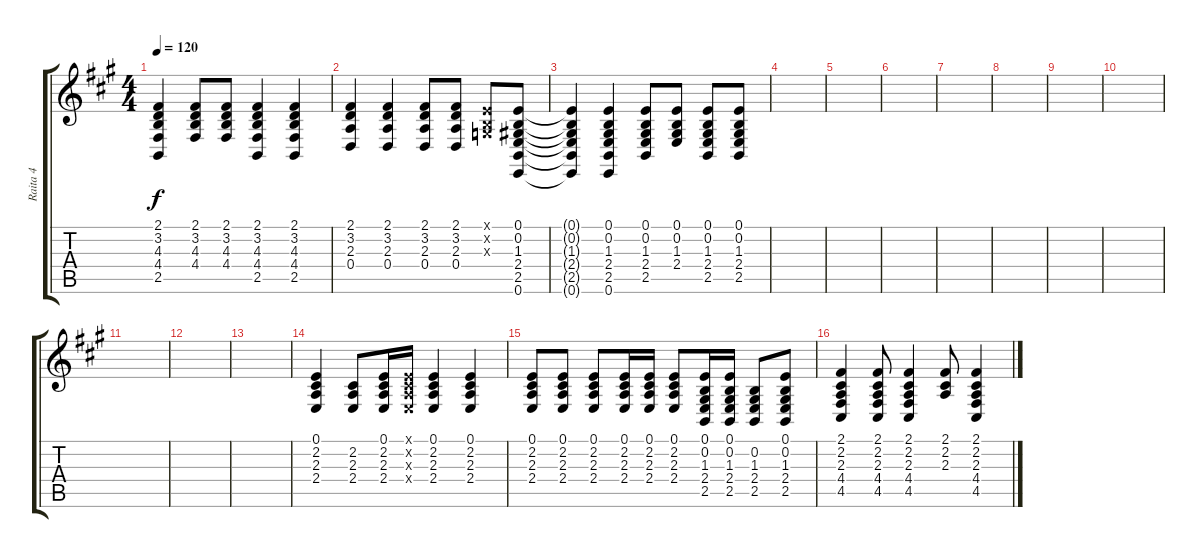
\track ("Raita 4" "Raita 4") {instrument koto}
\staff {score tabs}
\tuning (E4 B3 G3 D3 A2 E2) {hide}
\ts (4 4)
\tempo 120
\clef g2
\ks f#minor
(2.1 3.2 4.3 4.4 2.5).4{dy f} (2.1 3.2 4.3 4.4).8 (2.1 3.2 4.3 4.4).8 (2.1 3.2 4.3 4.4 2.5).4 (2.1 3.2 4.3 4.4 2.5).4 |
(2.1 3.2 2.3 0.4).4 (2.1 3.2 2.3 0.4).4 (2.1 3.2 2.3 0.4).8 (2.1 3.2 2.3 0.4).8 (0.1{x} 0.2{x} 0.3{x}).8 (0.1 0.2 1.3 2.4 2.5 0.6).8 |
(0.1{t} 0.2{t} 1.3{t} 2.4{t} 2.5{t} 0.6{t}).4 (0.1 0.2 1.3 2.4 2.5 0.6).4 (0.1 0.2 1.3 2.4 2.5).8 (0.1 0.2 1.3 2.4).8 (0.1 0.2 1.3 2.4 2.5).8 (0.1 0.2 1.3 2.4 2.5).8 |
|
|
|
|
|
|
|
|
|
|
(0.1 2.2 2.3 2.4).4 (2.2 2.3 2.4).8 (0.1 2.2 2.3 2.4).16 (0.1{x} 2.2{x} 2.3{x} 2.4{x}).16 (0.1 2.2 2.3 2.4).4 (0.1 2.2 2.3 2.4).4 |
(0.1 2.2 2.3 2.4).8 (0.1 2.2 2.3 2.4).8 (0.1 2.2 2.3 2.4).8 (0.1 2.2 2.3 2.4).16 (0.1 2.2 2.3 2.4).16 (0.1 2.2 2.3 2.4).8 (0.1 0.2 1.3 2.4 2.5).16 (0.1 0.2 1.3 2.4 2.5).16 (0.2 1.3 2.4 2.5).8 (0.1 0.2 1.3 2.4 2.5).8 |
(2.1 2.2 2.3 4.4 4.5).4 (2.1 2.2 2.3 4.4 4.5).8 (2.1 2.2 2.3 4.4 4.5).4 (2.1 2.2 2.3).8 (2.1 2.2 2.3 4.4 4.5).4
